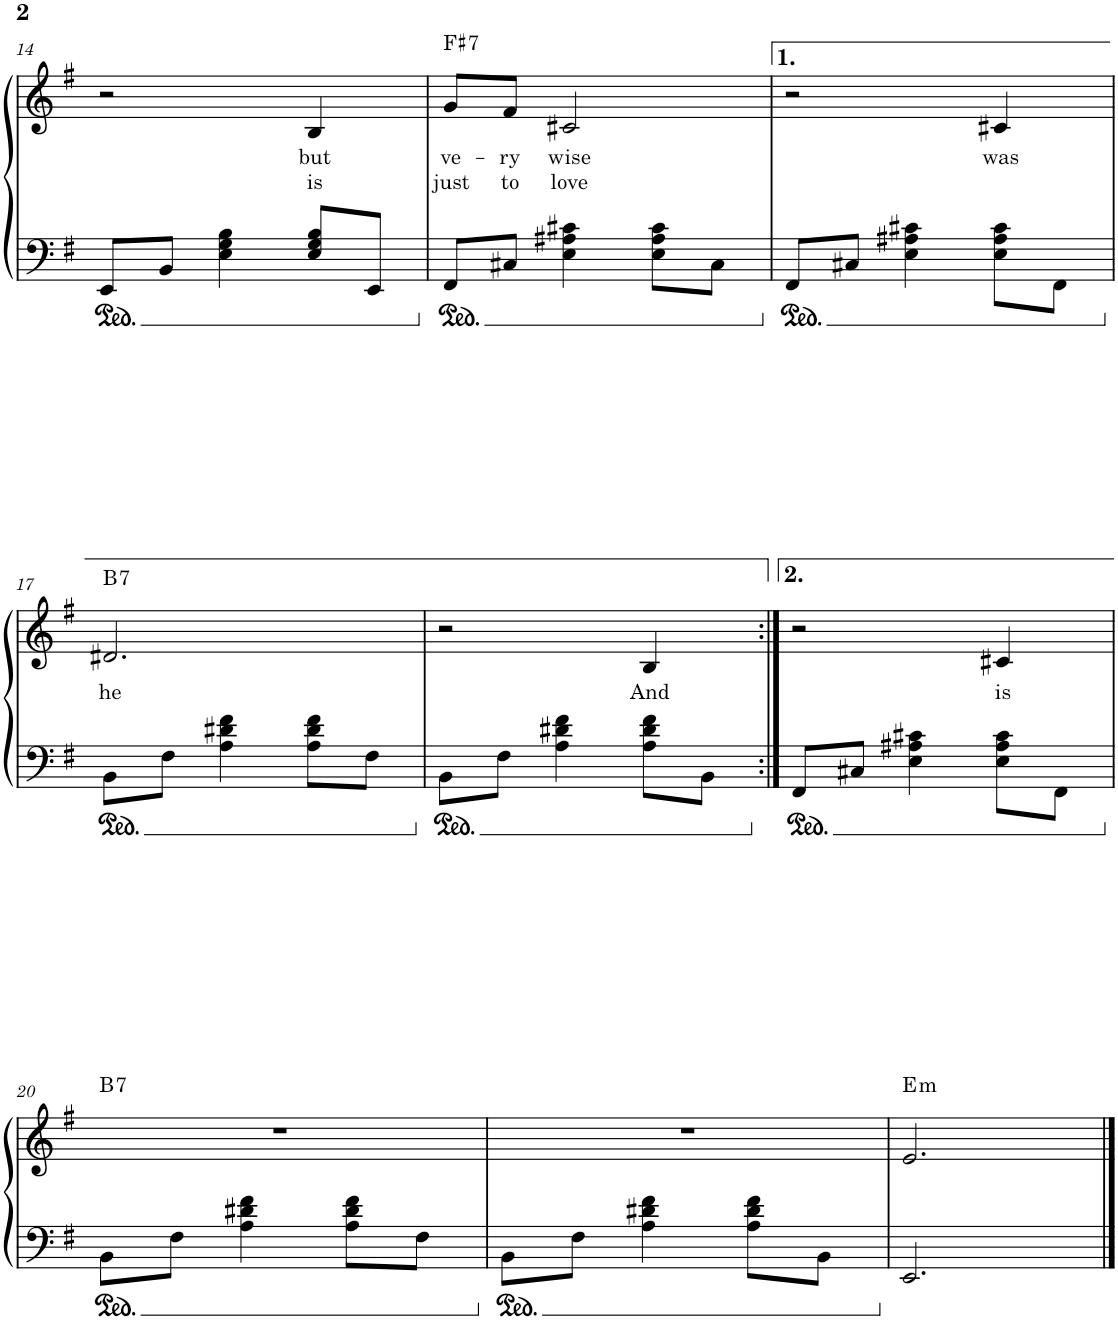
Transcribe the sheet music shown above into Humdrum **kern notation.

**kern	**kern	**text	**text	**harte	**kern
*part2	*part2	*part2	*part2	*part2	*part1
*staff3	*staff2	*staff2	*staff2	*	*staff1
*I"Piano	*	*	*	*	*I"Piano 2
*I'Pno	*	*	*	*	*I'Pno
!!LO:PB:g=z
*clefF4	*clefG2	*	*	*	*clefG2
*k[f#]	*k[f#]	*	*	*	*k[f#]
*M3/4	*M3/4	*	*	*	*M3/4
=14	=14	=14	=14	=14	=14
8EE/L	2r	.	.	.	2.r
8BB/J	.	.	.	.	.
4E\ 4G\ 4B\	.	.	.	.	.
!	!	!LO:LY:b	!LO:LY:b	!	!
8E/ 8G/ 8B/L	4B/	but	is	.	.
8EE/J	.	.	.	.	.
=15	=15	=15	=15	=15	=15
!	!	!LO:LY:b	!LO:LY:b	!LO:H:kt=7	!
8FF#/L	8g/L	ve-	just	F#:7	2.r
!	!	!LO:LY:b	!LO:LY:b	!	!
8C#X/J	8f#/J	-ry	to	.	.
!	!	!LO:LY:b	!LO:LY:b	!	!
4E\ 4A#X\ 4c#X\	2c#X/	wise	love	.	.
8E\ 8A#\ 8c#\L	.	.	.	.	.
8C#\J	.	.	.	.	.
=16	=16	=16	=16	=16	=16
8FF#/L	2r	.	.	.	2.r
8C#X/J	.	.	.	.	.
4E\ 4A#X\ 4c#X\	.	.	.	.	.
!	!	!LO:LY:b	!	!	!
8E\ 8A#\ 8c#\L	4c#X/	was	.	.	.
8FF#\J	.	.	.	.	.
!!LO:LB:g=z
=17	=17	=17	=17	=17	=17
!	!	!LO:LY:b	!	!LO:H:kt=7	!
8BB\L	2.d#X/	he	.	B:7	2.r
8F#\J	.	.	.	.	.
4A\ 4d#X\ 4f#\	.	.	.	.	.
8A\ 8d#\ 8f#\L	.	.	.	.	.
8F#\J	.	.	.	.	.
=18	=18	=18	=18	=18	=18
8BB\L	2r	.	.	.	2.r
8F#\J	.	.	.	.	.
4A\ 4d#X\ 4f#\	.	.	.	.	.
!	!	!LO:LY:b	!	!	!
8A\ 8d#\ 8f#\L	4B/	And	.	.	.
8BB\J	.	.	.	.	.
=19:|!	=19:|!	=19:|!	=19:|!	=19:|!	=19:|!
8FF#/L	2r	.	.	.	2.r
8C#X/J	.	.	.	.	.
4E\ 4A#X\ 4c#X\	.	.	.	.	.
!	!	!LO:LY:b	!	!	!
8E\ 8A#\ 8c#\L	4c#X/	is	.	.	.
8FF#\J	.	.	.	.	.
!!LO:LB:g=z
=20	=20	=20	=20	=20	=20
!	!	!	!	!LO:H:kt=7	!
8BB\L	2.r	.	.	B:7	2.r
8F#\J	.	.	.	.	.
4A\ 4d#X\ 4f#\	.	.	.	.	.
8A\ 8d#\ 8f#\L	.	.	.	.	.
8F#\J	.	.	.	.	.
=21	=21	=21	=21	=21	=21
8BB\L	2.r	.	.	.	2.r
8F#\J	.	.	.	.	.
4A\ 4d#X\ 4f#\	.	.	.	.	.
8A\ 8d#\ 8f#\L	.	.	.	.	.
8BB\J	.	.	.	.	.
=22	=22	=22	=22	=22	=22
!	!	!	!	!LO:H:kt=m	!
2.EE/	2.e/	.	.	E:min	2.r
==	==	==	==	==	==
*-	*-	*-	*-	*-	*-
